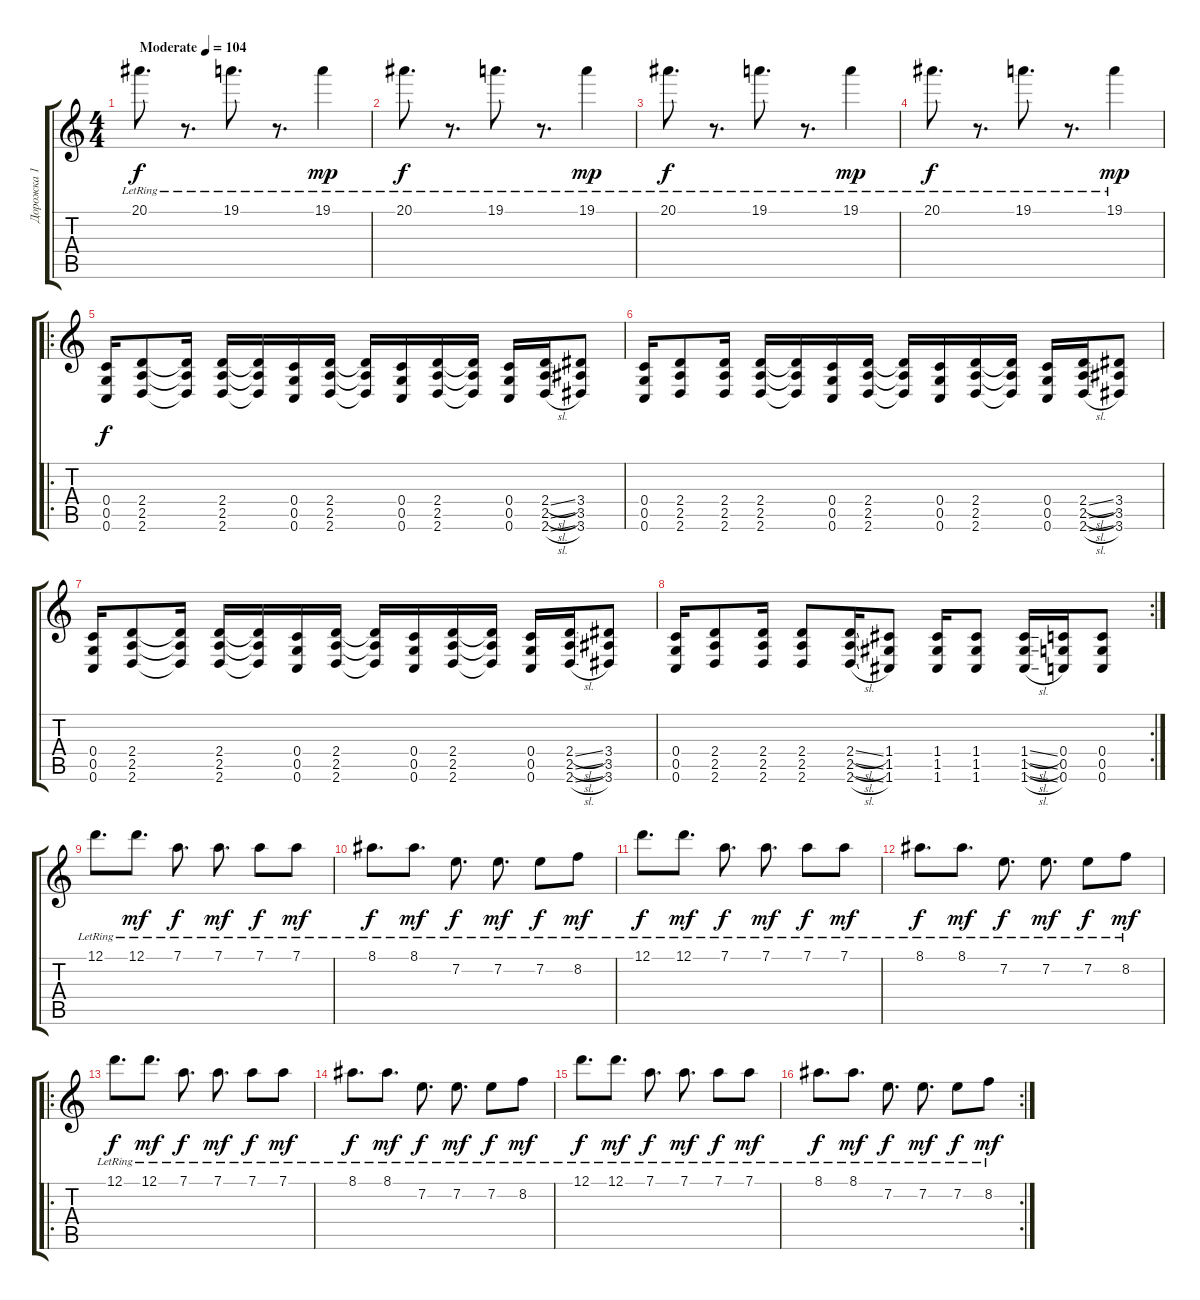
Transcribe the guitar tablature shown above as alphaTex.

\track ("Дорожка 1" "Дорожка 1") {instrument electricguitarclean}
\staff {score tabs}
\tuning (D4 A3 F3 C3 G2 C2) {hide}
\ts (4 4)
\tempo (104 "Moderate")
\clef g2
\ks c
20.1{lr}.8{d dy f instrument electricguitarclean} r.8{d} 19.1{lr}.8{d} r.8{d} 19.1{lr}.4{dy mp} |
20.1{lr}.8{d dy f} r.8{d} 19.1{lr}.8{d} r.8{d} 19.1{lr}.4{dy mp} |
20.1{lr}.8{d dy f} r.8{d} 19.1{lr}.8{d} r.8{d} 19.1{lr}.4{dy mp} |
20.1{lr}.8{d dy f} r.8{d} 19.1{lr}.8{d} r.8{d} 19.1{lr}.4{dy mp} |
\ro
(0.4 0.5 0.6).16{dy f instrument overdrivenguitar} (2.4 2.5 2.6).8 (2.4{t} 2.5{t} 2.6{t}).16 (2.4 2.5 2.6).16 (2.4{t} 2.5{t} 2.6{t}).16 (0.4 0.5 0.6).16 (2.4 2.5 2.6).16 (2.4{t} 2.5{t} 2.6{t}).16 (0.4 0.5 0.6).16 (2.4 2.5 2.6).16 (2.4{t} 2.5{t} 2.6{t}).16 (0.4 0.5 0.6).16 (2.4{sl} 2.5{sl} 2.6{sl}).16 (3.4 3.5 3.6).8 |
(0.4 0.5 0.6).16 (2.4 2.5 2.6).8 (2.4 2.5 2.6).16 (2.4 2.5 2.6).16 (2.4{t} 2.5{t} 2.6{t}).16 (0.4 0.5 0.6).16 (2.4 2.5 2.6).16 (2.4{t} 2.5{t} 2.6{t}).16 (0.4 0.5 0.6).16 (2.4 2.5 2.6).16 (2.4{t} 2.5{t} 2.6{t}).16 (0.4 0.5 0.6).16 (2.4{sl} 2.5{sl} 2.6{sl}).16 (3.4 3.5 3.6).8 |
(0.4 0.5 0.6).16 (2.4 2.5 2.6).8 (2.4{t} 2.5{t} 2.6{t}).16 (2.4 2.5 2.6).16 (2.4{t} 2.5{t} 2.6{t}).16 (0.4 0.5 0.6).16 (2.4 2.5 2.6).16 (2.4{t} 2.5{t} 2.6{t}).16 (0.4 0.5 0.6).16 (2.4 2.5 2.6).16 (2.4{t} 2.5{t} 2.6{t}).16 (0.4 0.5 0.6).16 (2.4{sl} 2.5{sl} 2.6{sl}).16 (3.4 3.5 3.6).8 |
\rc 2
(0.4 0.5 0.6).16 (2.4 2.5 2.6).8 (2.4 2.5 2.6).16 (2.4 2.5 2.6).8 (2.4{sl} 2.5{sl} 2.6{sl}).16 (1.4 1.5 1.6).8 (1.4 1.5 1.6).16 (1.4 1.5 1.6).8 (1.4{sl} 1.5{sl} 1.6{sl}).16 (0.4 0.5 0.6).16 (0.4 0.5 0.6).8 |
12.1{lr}.8{d volume 12 instrument electricguitarclean} 12.1{lr}.8{d dy mf} 7.1{lr}.8{d dy f} 7.1{lr}.8{d dy mf} 7.1{lr}.8{dy f} 7.1{lr}.8{dy mf} |
8.1{lr}.8{d dy f} 8.1{lr}.8{d dy mf} 7.2{lr}.8{d dy f} 7.2{lr}.8{d dy mf} 7.2{lr}.8{dy f} 8.2{lr}.8{dy mf} |
12.1{lr}.8{d dy f} 12.1{lr}.8{d dy mf} 7.1{lr}.8{d dy f} 7.1{lr}.8{d dy mf} 7.1{lr}.8{dy f} 7.1{lr}.8{dy mf} |
8.1{lr}.8{d dy f} 8.1{lr}.8{d dy mf} 7.2{lr}.8{d dy f} 7.2{lr}.8{d dy mf} 7.2{lr}.8{dy f} 8.2{lr}.8{dy mf} |
\ro
12.1{lr}.8{d dy f} 12.1{lr}.8{d dy mf} 7.1{lr}.8{d dy f} 7.1{lr}.8{d dy mf} 7.1{lr}.8{dy f} 7.1{lr}.8{dy mf} |
8.1{lr}.8{d dy f} 8.1{lr}.8{d dy mf} 7.2{lr}.8{d dy f} 7.2{lr}.8{d dy mf} 7.2{lr}.8{dy f} 8.2{lr}.8{dy mf} |
12.1{lr}.8{d dy f} 12.1{lr}.8{d dy mf} 7.1{lr}.8{d dy f} 7.1{lr}.8{d dy mf} 7.1{lr}.8{dy f} 7.1{lr}.8{dy mf} |
\rc 2
8.1{lr}.8{d dy f} 8.1{lr}.8{d dy mf} 7.2{lr}.8{d dy f} 7.2{lr}.8{d dy mf} 7.2{lr}.8{dy f} 8.2{lr}.8{dy mf}
